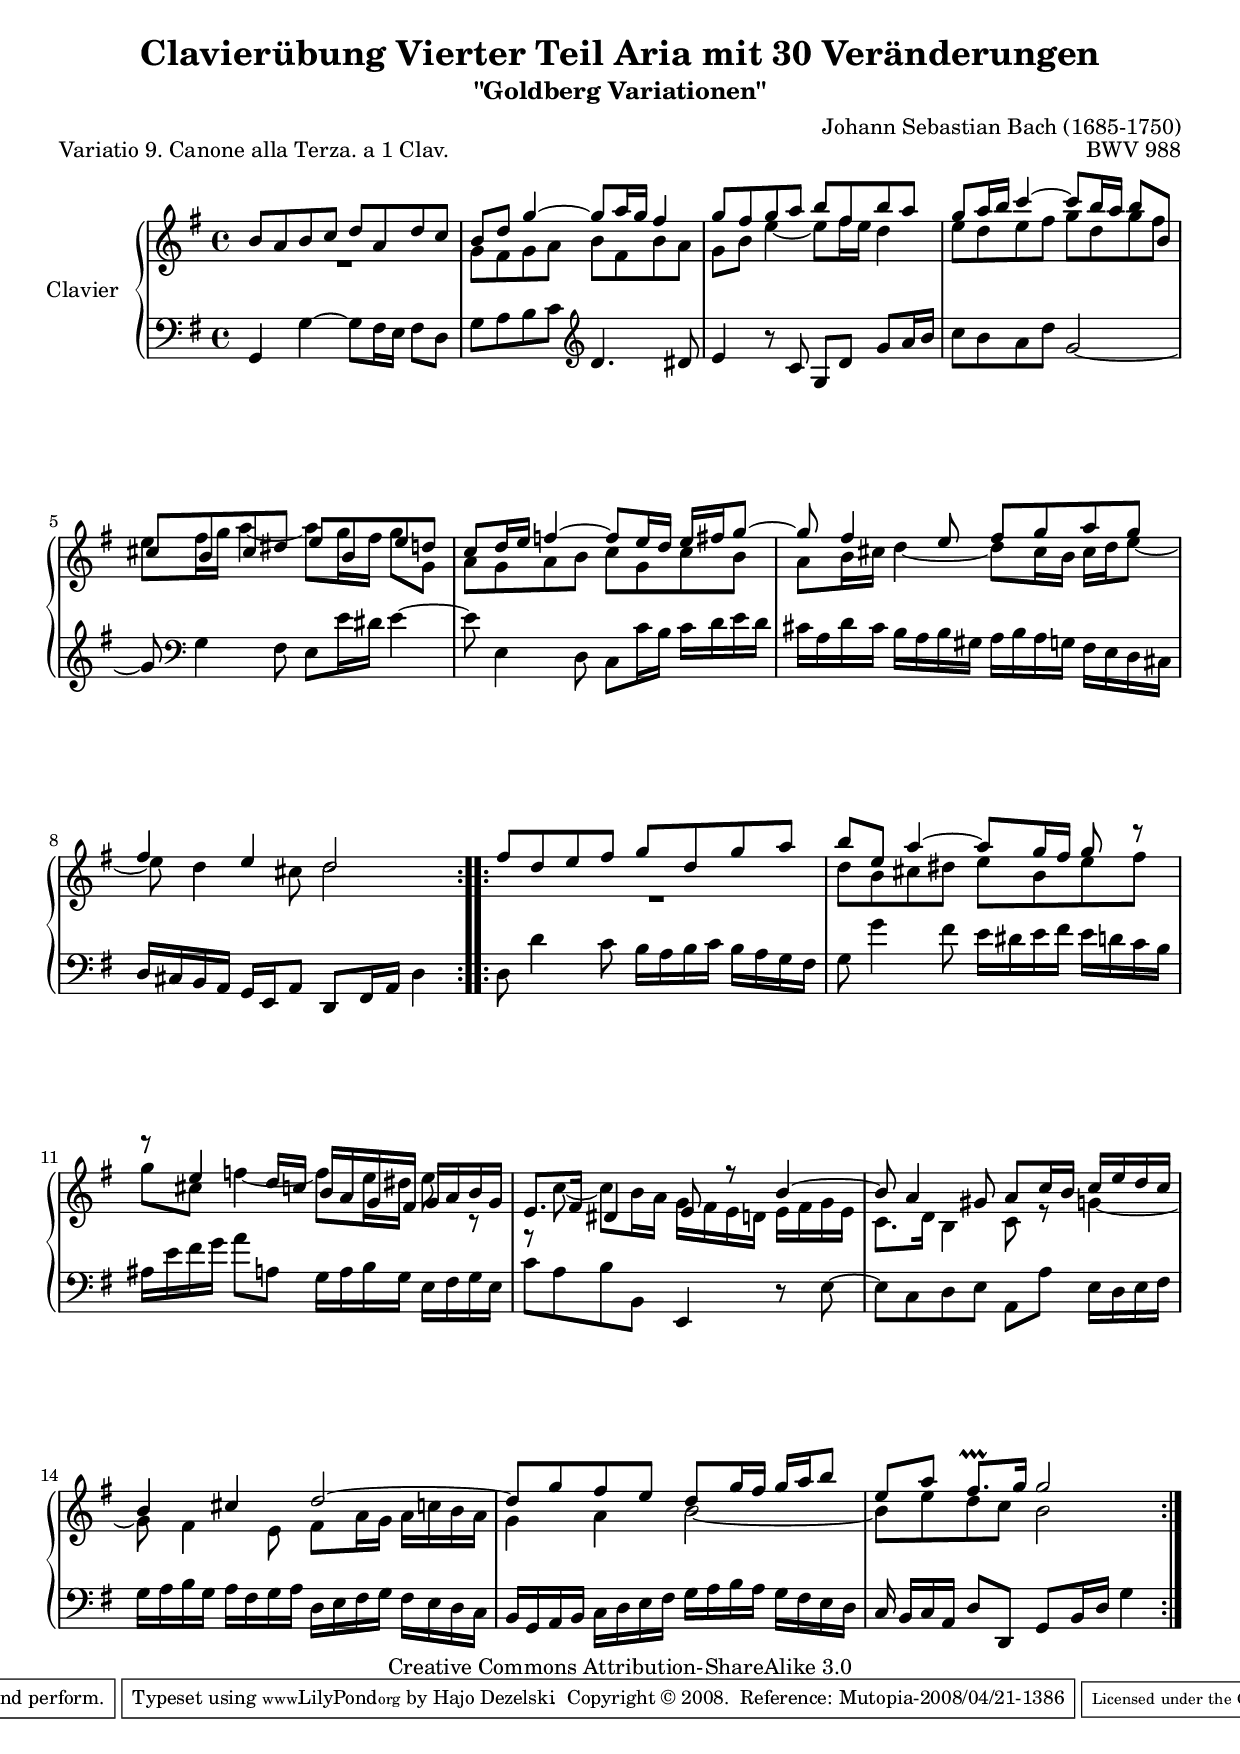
\version "2.10.0"

\paper {
    page-top-space = #0.0
    %indent = 0.0
    line-width = 18.0\cm
    ragged-bottom = ##f
    ragged-last-bottom = ##f
}

#(set-default-paper-size "a4")

#(set-global-staff-size 19)

\header {
        title = "Clavierübung Vierter Teil Aria mit 30 Veränderungen"
        subtitle = "\"Goldberg Variationen\""
        piece = "Variatio 9. Canone alla Terza. a 1 Clav."
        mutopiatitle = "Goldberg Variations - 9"
        composer = "Johann Sebastian Bach (1685-1750)"
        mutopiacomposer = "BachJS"
        opus = "BWV 988"
        date = "1741"
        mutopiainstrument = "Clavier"
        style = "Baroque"
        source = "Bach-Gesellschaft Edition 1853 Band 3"
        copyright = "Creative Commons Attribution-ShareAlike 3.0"
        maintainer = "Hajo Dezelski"
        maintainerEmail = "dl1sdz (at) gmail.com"
	
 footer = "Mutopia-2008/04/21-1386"
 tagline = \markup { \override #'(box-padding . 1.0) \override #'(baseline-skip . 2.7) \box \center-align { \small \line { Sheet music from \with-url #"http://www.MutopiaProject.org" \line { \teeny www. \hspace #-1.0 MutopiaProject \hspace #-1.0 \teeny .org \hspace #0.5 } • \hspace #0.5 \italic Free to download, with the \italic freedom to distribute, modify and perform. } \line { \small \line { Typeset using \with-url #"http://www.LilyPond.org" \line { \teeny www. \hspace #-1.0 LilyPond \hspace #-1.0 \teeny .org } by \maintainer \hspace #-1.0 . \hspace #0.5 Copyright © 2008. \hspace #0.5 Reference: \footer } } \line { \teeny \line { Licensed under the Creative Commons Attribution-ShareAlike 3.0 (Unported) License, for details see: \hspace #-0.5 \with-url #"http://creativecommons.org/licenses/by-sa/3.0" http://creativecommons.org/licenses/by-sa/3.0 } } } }
}

% Macros %%%%%%%%%%%%%%%%%%%%%%%%%%%%%%%%%%%%%%%%%%%%%%%%%%%%

staffUpper = {\change Staff = upper \stemDown}
staffLower = {\change Staff = lower \stemUp}

%%%%%%%%%%%%%%%%%%%%%%%%%%%%%%%%%%%%%%%%%%%%%%%%%%%%%%%%%%

sopranoOne =   \relative b' {
    \repeat volta 2 { %begin repeated section
    \stemUp
         b8 [ a8 b8 c8 ] d8 [ a8 d8 c8 ] | % 1
        b8 [ d8 ] g4 ~ g8 [ a16 g16 ] fis4 | % 2
        g8 [ fis8 g8 a8 ] b8 [ fis8 b8 a8 ] | % 3
        g8 [ a16 b16 ] c4 ~ c8 [ b16 a16 ] b8 [ b,8 ] | % 4
        cis8 [ b8 cis8 dis8 ] e8 [ b8 e8 d8 ] | % 5
        c8 [ d16 e16 ] f4 ~ f8 [ e16 d16 ] e16 [ fis16 g8 ~ ] | % 6
        g8 fis4 e8 fis8 [ g8 a8 g8 ] | % 7
        fis4 e4 d2  % 8
    } %end of repeated section
  
    \repeat volta 2 { %begin repeated section
        fis8 [ d8 e8 fis8 ] g8 [ d8 g8 a8 ] | % 9
        b8 [ e,8 ] a4 ~ a8 [ g16 fis16 ] g8 r8 | % 10
        r8 e4 d16 [ c16 ] b16 [ a16 g16 fis16 ] g16 [ a16 b16 g16 ] | % 11
        e8. [ fis16 ] dis4 e8 r8 b'4 ~ | % 12
        b8 a4 gis8 a8 [ c16 b16 ] c16 [ e16 d16 c16 ] | % 13
        b4 cis4 d2 ~ | % 14
        d8 [ g8 fis8 e8 ] d8 [ g16 fis16 ] g16 [ a16 b8 ] | % 15
        e,8 [ a8 ] fis8. \prallprall [ g16 ] g2  % 16
    } %end repeated section
}

sopranoTwo =   \relative g' {
    \repeat volta 2 { %begin repeated section
    \stemDown
    	R1 | % 1
	g8 [ fis8 g8 a8 ] b8 [ fis8 b8 a8 ] | % 2
        g8 [ b8 ] e4 ~ e8 [ fis16 e16 ] d4 | % 3
        e8 [ d8 e8 fis8 ] g8 [ d8 g8 fis8 ] | % 4
        e8 [ fis16 g16 ] a4 ~ a8 [ g16 fis16 ] g8 [ g,8 ] | % 5
        a8 [ g8 a8 b8 ] c8 [ g8 c8 b8 ] | % 6
        a8 [ b16 cis16 ] d4 ~ d8 [ cis16 b16 ] cis16 [ d16 e8 ]~ | % 7
        e8 d4 cis8 d2 % 8
    } %end of repeated section
  
    \repeat volta 2 { %begin repeated section
	R1 | % 9
        d8 [ b8 cis8 dis8 ] e8 [ b8 e8 fis8 ] | % 10
        g8 [ cis,8 ] f4 ~ f8 [ e16 dis16 ] e8 r8 | % 11
        r8 c8 ~ c8 [ b16 a16 ] g16 [ fis16 e16 d16 ] e16 [ fis16 g16 e16
        ] | % 12
        c8. [ d16 ] b4 c8 r8 g'4 ~| % 13
        g8 fis4 e8 fis8 [ a16 g16 ] a16 [ c16 b16 a16 ] | % 14
        g4 a4 b2 ~| % 15
        b8 [ e8 d8 c8 ] b2 % 16  
    } %end repeated section
}

soprano = << \sopranoOne \\ \sopranoTwo>>

%%
%% Bass Clef
%% 

bass = \relative g, {
    \repeat volta 2 { %begin repeated section
        g4 g'4 ~ g8 [ fis16 e16 ] fis8 [ d8 ] | % 1
        g8 [ a8 b8 c8 ] \clef "treble" d4. dis8 | % 2
        e4  r8 c8 g8 [ d'8 ] g8 [ a16 b16 ] | % 3
        c8 [ b8 a8 d8 ] g,2 ~ | % 4
        g8 \clef "bass" g,4 fis8 e8 [ e'16 dis16 ] e4 ~ | % 5
        e8 e,4 d8 c8 [ c'16 b16 ] c16 [ d16 e16 d16 ] | % 6
        cis16 [ a16 d16 cis16 ] b16 [ a16 b16 gis16 ] a16 [ b16 a16 g16
        ] fis16 [ e16 d16 cis16 ] | % 7
        d16 [ cis16 b16 a16 ] g16 [ e16 a8 ] d,8 [ fis16 a16 ] d4  % 8

    } %end of repeated section
  
    \repeat volta 2 { %begin repeated section
        d8 d'4 c8 b16 [ a16 b16 c16 ] b16 [ a16 g16 fis16 ] | % 9
        g8 g'4 fis8 e16 [ dis16 e16 fis16 ] e16 [ d16 c16 b16 ] | % 10
        ais16 [ e'16 fis16 g16 ] a8 [ a,8 ] g16 [ a16 b16 g16 ] e16 [
        fis16 g16 e16 ] | % 11
        c'8 [ a8 b8 b,8 ] e,4 r8 e'8 ~ | % 12
        e8 [ c8 d8 e8 ] a,8 [ a'8 ] e16 [ d16 e16 fis16 ] | % 13
        g16 [ a16 b16 g16 ] a16 [ fis16 g16 a16 ] d,16 [ e16 fis16 g16 ]
        fis16 [ e16 d16 c16 ] | % 14
        b16 [ g16 a16 b16 ] c16 [ d16 e16 fis16 ] g16 [ a16 b16 a16 ] g16
        [ fis16 e16 d16 ] | % 15
        c16 b [ c a ] d8 [ d,8 ] g8 [ b16 d16 ] g4 } % 16
      } %end repeated section



%% Merge score - Piano staff in key of G Major, 12/8 time.

\score {
    \context PianoStaff <<
        \set PianoStaff.instrumentName = "Clavier  "
        \set PianoStaff.midiInstrument = "harpsichord"
        \context Staff = "upper" { \clef "treble" \key g \major \time 4/4 << \soprano >>  }
        \context Staff = "lower"  { \clef "bass" \key g \major \time 4/4 \bass }
    >>
    \layout{  }
    \midi { }

}
